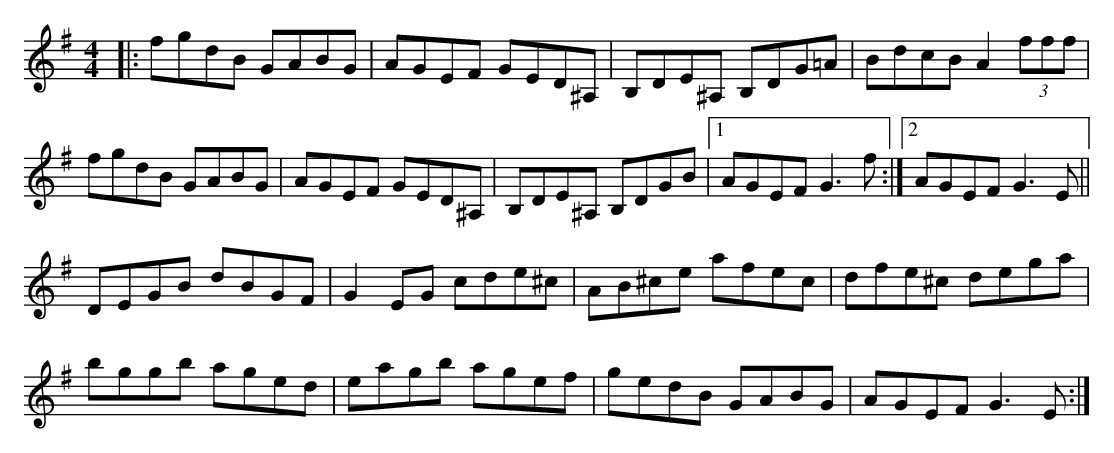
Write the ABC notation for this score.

X:1
M:4/4
K:G
|:fgdB GABG|AGEF GED^A,|B,DE^A, B,DG=A|BdcB A2 (3fff|
fgdB GABG|AGEF GED^A,|B,DE^A, B,DGB|1 AGEF G3 f:|2 AGEF G3 E||
DEGB dBGF|G2 EG cde^c|AB^ce afec|dfe^c dega|
bggb aged|eagb agef|gedB GABG|AGEF G3 E:|
